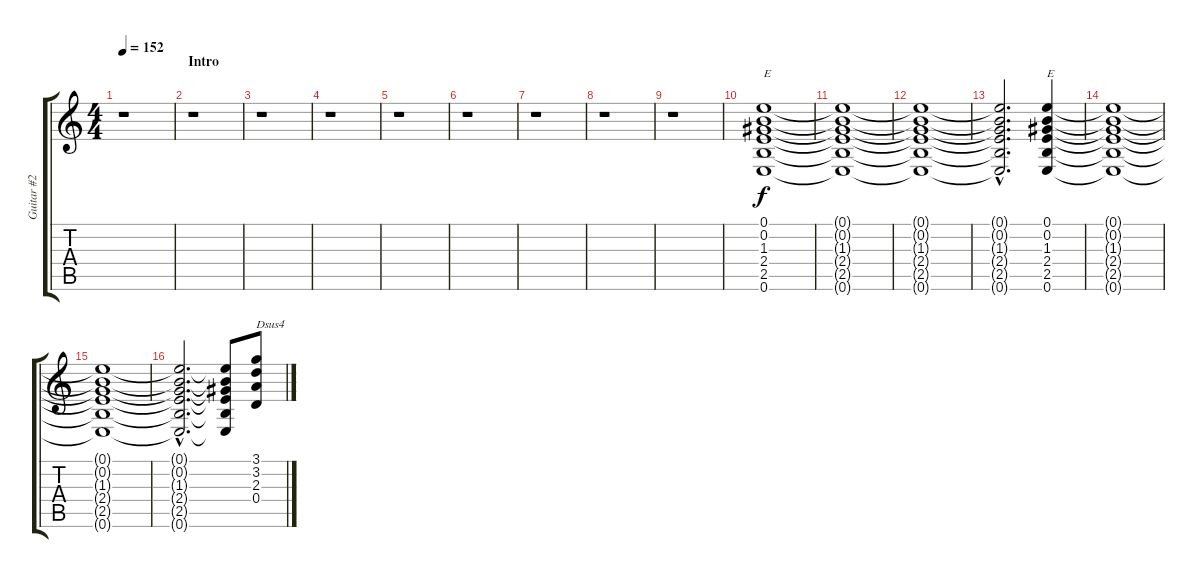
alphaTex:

\track ("Guitar #2" "Guitar #2") {instrument distortionguitar}
\staff {score tabs}
\tuning (E4 B3 G3 D3 A2 E2) {hide}
\ts (4 4)
\tempo 152
\clef g2
\ks c
r.1{dy f instrument distortionguitar} |
\section ("" "Intro")
r.1 |
r.1 |
r.1 |
r.1 |
r.1 |
r.1 |
r.1 |
r.1 |
(0.1 0.2 1.3 2.4 2.5 0.6).1{txt "E"} |
(0.1{t} 0.2{t} 1.3{t} 2.4{t} 2.5{t} 0.6{t}).1 |
(0.1{t} 0.2{t} 1.3{t} 2.4{t} 2.5{t} 0.6{t}).1 |
(0.1{hac t} 0.2{hac t} 1.3{hac t} 2.4{hac t} 2.5{hac t} 0.6{hac t}).2{d} (0.1 0.2 1.3 2.4 2.5 0.6).4{txt "E"} |
(0.1{t} 0.2{t} 1.3{t} 2.4{t} 2.5{t} 0.6{t}).1 |
(0.1{t} 0.2{t} 1.3{t} 2.4{t} 2.5{t} 0.6{t}).1 |
(0.1{hac t} 0.2{hac t} 1.3{hac t} 2.4{hac t} 2.5{hac t} 0.6{hac t}).2{d} (0.1{t} 0.2{t} 1.3{t} 2.4{t} 2.5{t} 0.6{t}).8 (3.1 3.2 2.3 0.4).8{txt "Dsus4"}
